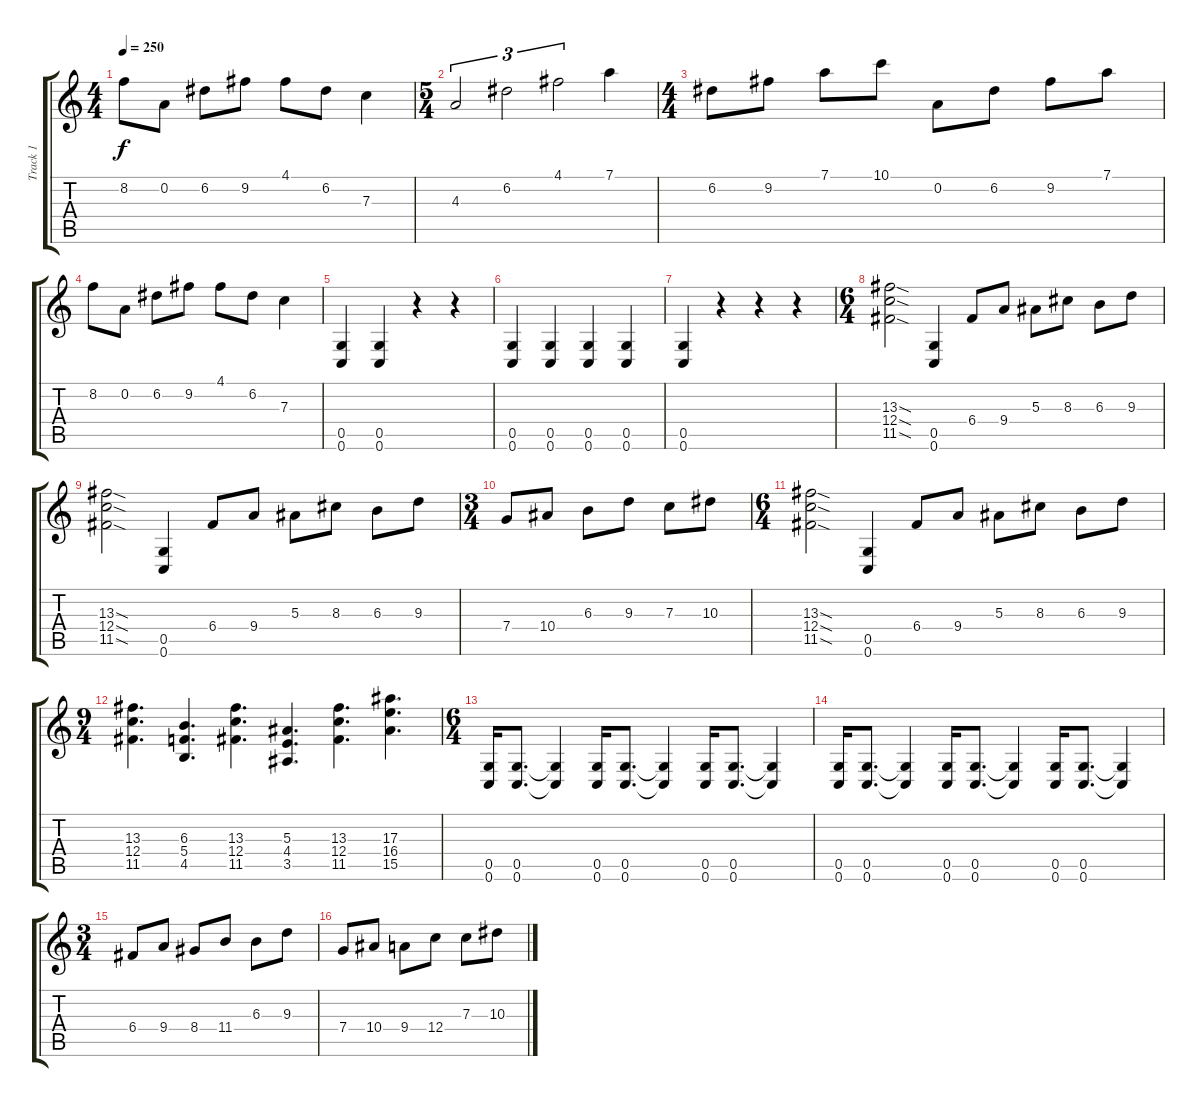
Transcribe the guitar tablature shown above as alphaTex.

\track ("Track 1" "Track 1") {instrument distortionguitar}
\staff {score tabs}
\tuning (D4 A3 F3 C3 G2 C2) {hide}
\ts (4 4)
\tempo 250
\clef g2
\ks c
8.2.8{dy f} 0.2.8 6.2.8 9.2.8 4.1.8 6.2.8 7.3.4 |
\ts (5 4)
4.3.2{tu (3 2)} 6.2.2{tu (3 2)} 4.1.2{tu (3 2)} 7.1.4 |
\ts (4 4)
6.2.8 9.2.8 7.1.8 10.1.8 0.2.8 6.2.8 9.2.8 7.1.8 |
8.2.8 0.2.8 6.2.8 9.2.8 4.1.8 6.2.8 7.3.4 |
(0.5 0.6).4 (0.5 0.6).4 r.4 r.4 |
(0.5 0.6).4 (0.5 0.6).4 (0.5 0.6).4 (0.5 0.6).4 |
(0.5 0.6).4 r.4 r.4 r.4 |
\ts (6 4)
(13.3{sod} 12.4{sod} 11.5{sod}).2 (0.5 0.6).4 6.4.8 9.4.8 5.3.8 8.3.8 6.3.8 9.3.8 |
(13.3{sod} 12.4{sod} 11.5{sod}).2 (0.5 0.6).4 6.4.8 9.4.8 5.3.8 8.3.8 6.3.8 9.3.8 |
\ts (3 4)
7.4.8 10.4.8 6.3.8 9.3.8 7.3.8 10.3.8 |
\ts (6 4)
(13.3{sod} 12.4{sod} 11.5{sod}).2 (0.5 0.6).4 6.4.8 9.4.8 5.3.8 8.3.8 6.3.8 9.3.8 |
\ts (9 4)
(13.3 12.4 11.5).4{d} (6.3 5.4 4.5).4{d} (13.3 12.4 11.5).4{d} (5.3 4.4 3.5).4{d} (13.3 12.4 11.5).4{d} (17.3 16.4 15.5).4{d} |
\ts (6 4)
(0.5 0.6).16 (0.5 0.6).8{d} (0.5{t} 0.6{t}).4 (0.5 0.6).16 (0.5 0.6).8{d} (0.5{t} 0.6{t}).4 (0.5 0.6).16 (0.5 0.6).8{d} (0.5{t} 0.6{t}).4 |
(0.5 0.6).16 (0.5 0.6).8{d} (0.5{t} 0.6{t}).4 (0.5 0.6).16 (0.5 0.6).8{d} (0.5{t} 0.6{t}).4 (0.5 0.6).16 (0.5 0.6).8{d} (0.5{t} 0.6{t}).4 |
\ts (3 4)
6.4.8 9.4.8 8.4.8 11.4.8 6.3.8 9.3.8 |
7.4.8 10.4.8 9.4.8 12.4.8 7.3.8 10.3.8
